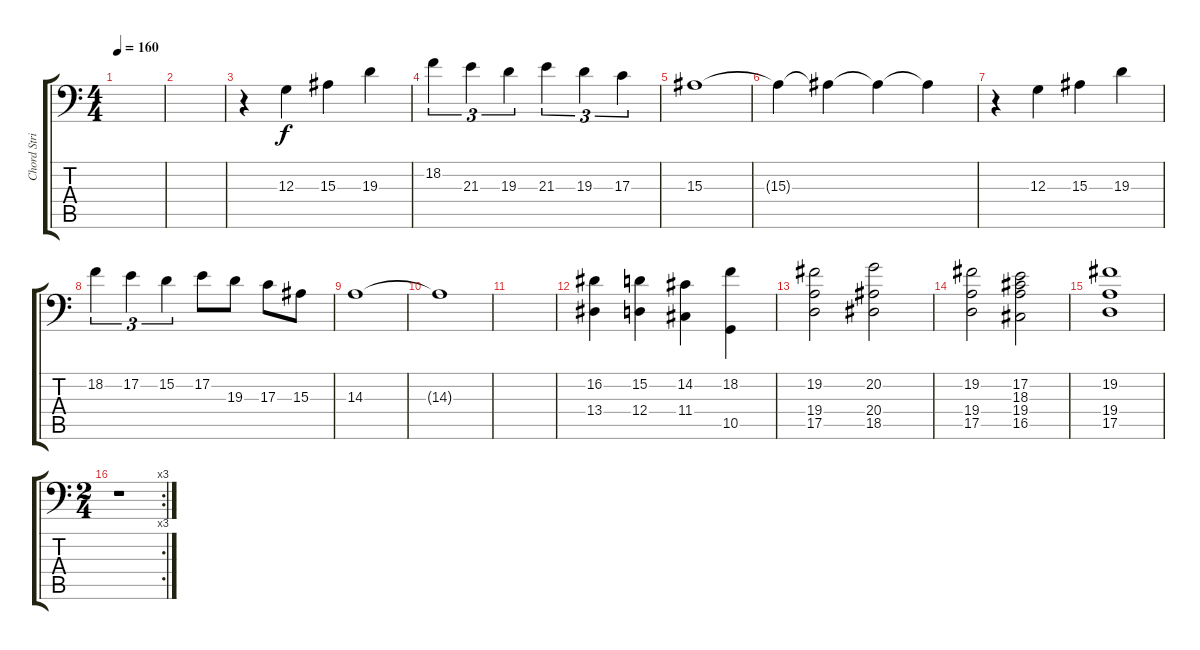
\track ("Chord Strings" "Chord Stri") {instrument stringensemble1}
\staff {score tabs}
\tuning (E3 B2 G2 D2 A1 E1) {hide}
\ts (4 4)
\tempo 160
\clef f4
\ks c
|
|
r.4 12.3.4 15.3.4 19.3.4 |
18.2.4{tu (3 2)} 21.3.4{tu (3 2)} 19.3.4{tu (3 2)} 21.3.4{tu (3 2)} 19.3.4{tu (3 2)} 17.3.4{tu (3 2)} |
15.3.1 |
15.3{t}.4 15.3{t}.4 15.3{t}.4 15.3{t}.4 |
r.4 12.3.4 15.3.4 19.3.4 |
18.2.4{tu (3 2)} 17.2.4{tu (3 2)} 15.2.4{tu (3 2)} 17.2.8 19.3.8 17.3.8 15.3.8 |
14.3.1 |
14.3{t}.1 |
|
(16.2 13.4).4 (15.2 12.4).4 (14.2 11.4).4 (18.2 10.5).4 |
(19.2 19.4 17.5).2 (20.2 20.4 18.5).2 |
(19.2 19.4 17.5).2 (17.2 18.3 19.4 16.5).2 |
(19.2 19.4 17.5).1 |
\rc 3
\ts (2 4)
r.1
